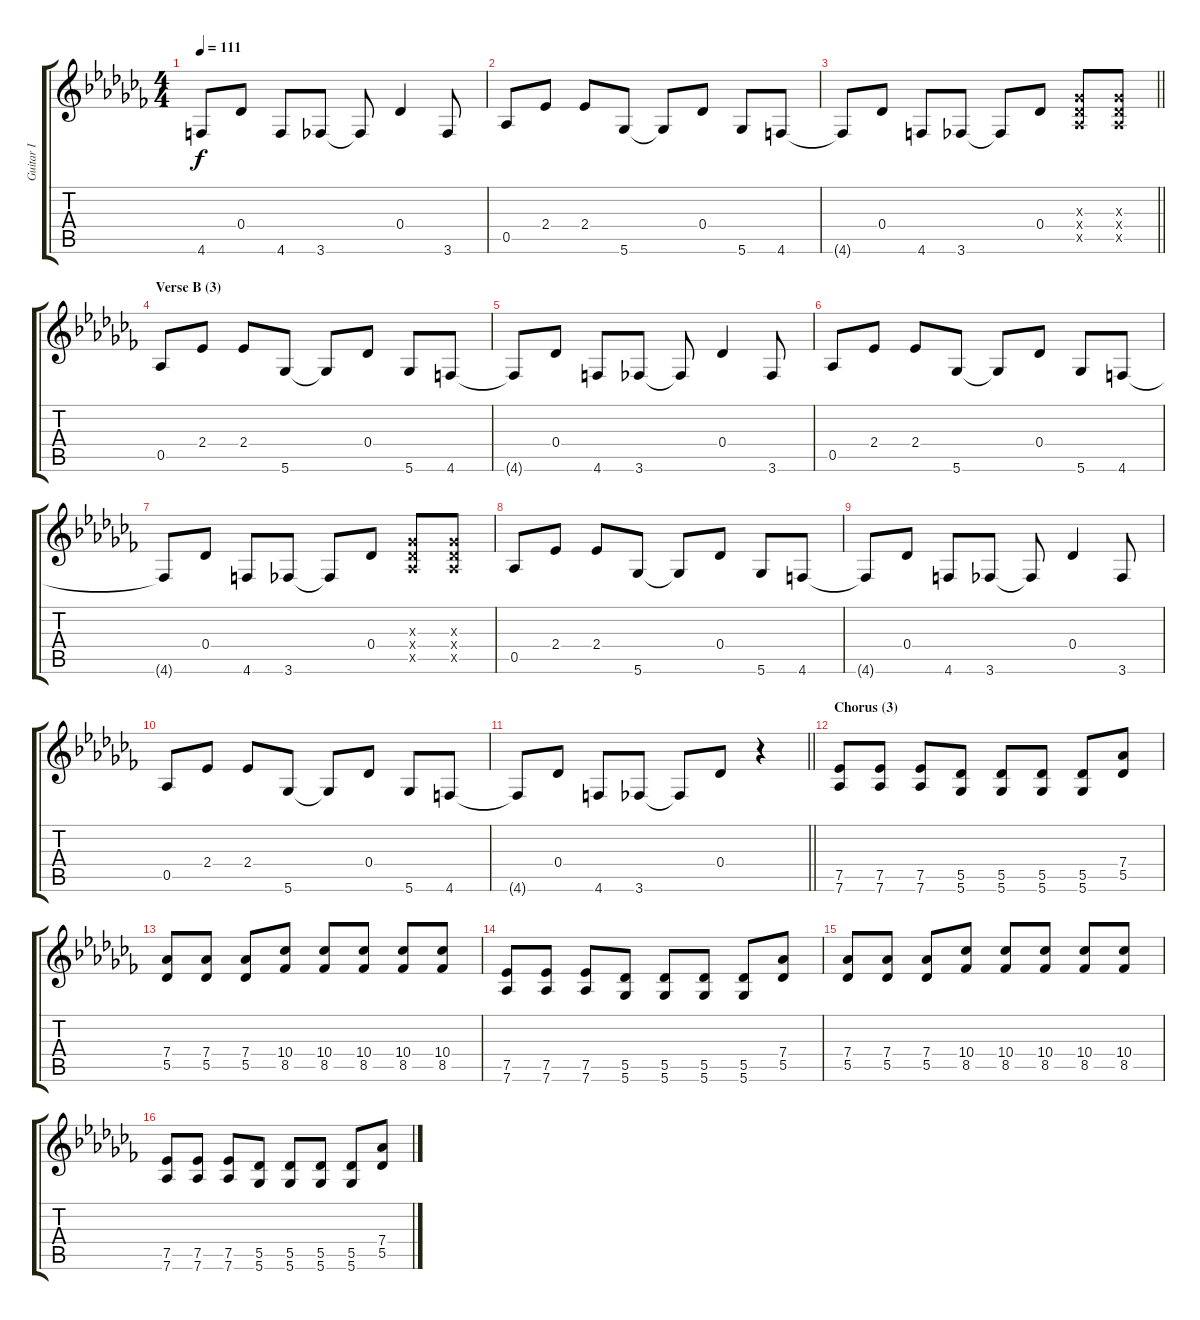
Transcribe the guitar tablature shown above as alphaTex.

\track ("Guitar I" "Guitar I") {instrument distortionguitar}
\staff {score tabs}
\tuning (Eb4 Bb3 Gb3 Db3 Ab2 Db2) {hide}
\ts (4 4)
\tempo 111
\clef g2
\ks abminor
4.6{t}.8{dy f} 0.4.8 4.6.8 3.6.8 3.6{t}.8 0.4.4 3.6.8 |
0.5.8 2.4.8 2.4.8 5.6.8 5.6{t}.8 0.4.8 5.6.8 4.6.8 |
\barLineRight lightlight
4.6{t}.8 0.4.8 4.6.8 3.6.8 3.6{t}.8 0.4.8 (0.3{x} 0.4{x} 0.5{x}).8 (0.3{x} 0.4{x} 0.5{x}).8 |
\section ("" "Verse B (3)")
0.5.8 2.4.8 2.4.8 5.6.8 5.6{t}.8 0.4.8 5.6.8 4.6.8 |
4.6{t}.8 0.4.8 4.6.8 3.6.8 3.6{t}.8 0.4.4 3.6.8 |
0.5.8 2.4.8 2.4.8 5.6.8 5.6{t}.8 0.4.8 5.6.8 4.6.8 |
4.6{t}.8 0.4.8 4.6.8 3.6.8 3.6{t}.8 0.4.8 (0.3{x} 0.4{x} 0.5{x}).8 (0.3{x} 0.4{x} 0.5{x}).8 |
0.5.8 2.4.8 2.4.8 5.6.8 5.6{t}.8 0.4.8 5.6.8 4.6.8 |
4.6{t}.8 0.4.8 4.6.8 3.6.8 3.6{t}.8 0.4.4 3.6.8 |
0.5.8 2.4.8 2.4.8 5.6.8 5.6{t}.8 0.4.8 5.6.8 4.6.8 |
\barLineRight lightlight
4.6{t}.8 0.4.8 4.6.8 3.6.8 3.6{t}.8 0.4.8 r.4 |
\section ("" "Chorus (3)")
(7.5 7.6).8 (7.5 7.6).8 (7.5 7.6).8 (5.5 5.6).8 (5.5 5.6).8 (5.5 5.6).8 (5.5 5.6).8 (7.4 5.5).8 |
(7.4 5.5).8 (7.4 5.5).8 (7.4 5.5).8 (10.4 8.5).8 (10.4 8.5).8 (10.4 8.5).8 (10.4 8.5).8 (10.4 8.5).8 |
(7.5 7.6).8 (7.5 7.6).8 (7.5 7.6).8 (5.5 5.6).8 (5.5 5.6).8 (5.5 5.6).8 (5.5 5.6).8 (7.4 5.5).8 |
(7.4 5.5).8 (7.4 5.5).8 (7.4 5.5).8 (10.4 8.5).8 (10.4 8.5).8 (10.4 8.5).8 (10.4 8.5).8 (10.4 8.5).8 |
(7.5 7.6).8 (7.5 7.6).8 (7.5 7.6).8 (5.5 5.6).8 (5.5 5.6).8 (5.5 5.6).8 (5.5 5.6).8 (7.4 5.5).8
